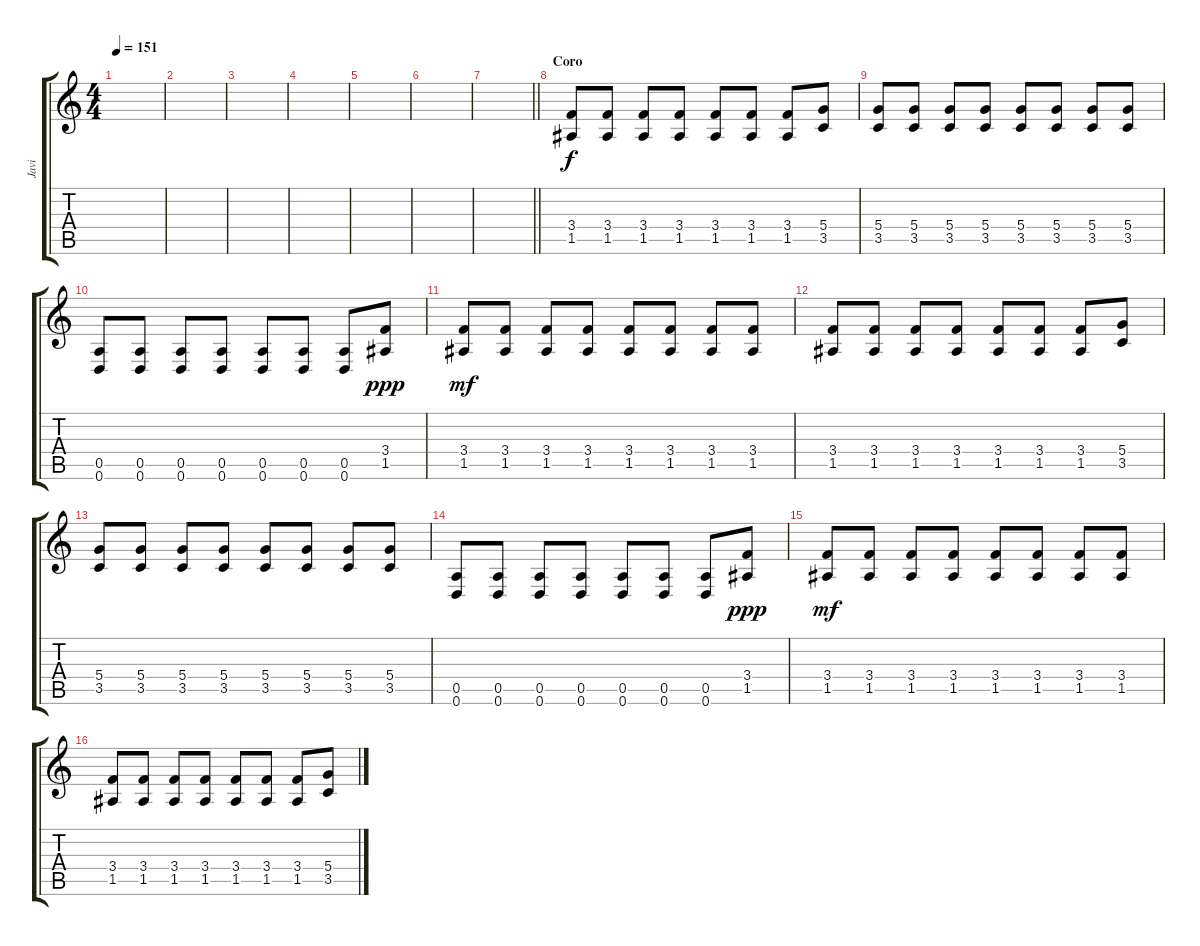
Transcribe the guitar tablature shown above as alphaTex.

\track ("Javi" "Javi") {instrument overdrivenguitar}
\staff {score tabs}
\tuning (E4 B3 G3 D3 A2 D2) {hide}
\ts (4 4)
\tempo 151
\clef g2
\ks c
|
|
|
|
|
|
\barLineRight lightlight
|
\section ("" "Coro")
(3.4 1.5).8 (3.4 1.5).8 (3.4 1.5).8 (3.4 1.5).8 (3.4 1.5).8 (3.4 1.5).8 (3.4 1.5).8 (5.4 3.5).8 |
(5.4 3.5).8 (5.4 3.5).8 (5.4 3.5).8 (5.4 3.5).8 (5.4 3.5).8 (5.4 3.5).8 (5.4 3.5).8 (5.4 3.5).8 |
(0.5 0.6).8 (0.5 0.6).8 (0.5 0.6).8 (0.5 0.6).8 (0.5 0.6).8 (0.5 0.6).8 (0.5 0.6).8 (3.4 1.5).8{dy ppp} |
(3.4 1.5).8{dy mf} (3.4 1.5).8 (3.4 1.5).8 (3.4 1.5).8 (3.4 1.5).8 (3.4 1.5).8 (3.4 1.5).8 (3.4 1.5).8 |
(3.4 1.5).8 (3.4 1.5).8 (3.4 1.5).8 (3.4 1.5).8 (3.4 1.5).8 (3.4 1.5).8 (3.4 1.5).8 (5.4 3.5).8 |
(5.4 3.5).8 (5.4 3.5).8 (5.4 3.5).8 (5.4 3.5).8 (5.4 3.5).8 (5.4 3.5).8 (5.4 3.5).8 (5.4 3.5).8 |
(0.5 0.6).8 (0.5 0.6).8 (0.5 0.6).8 (0.5 0.6).8 (0.5 0.6).8 (0.5 0.6).8 (0.5 0.6).8 (3.4 1.5).8{dy ppp} |
(3.4 1.5).8{dy mf} (3.4 1.5).8 (3.4 1.5).8 (3.4 1.5).8 (3.4 1.5).8 (3.4 1.5).8 (3.4 1.5).8 (3.4 1.5).8 |
(3.4 1.5).8 (3.4 1.5).8 (3.4 1.5).8 (3.4 1.5).8 (3.4 1.5).8 (3.4 1.5).8 (3.4 1.5).8 (5.4 3.5).8
